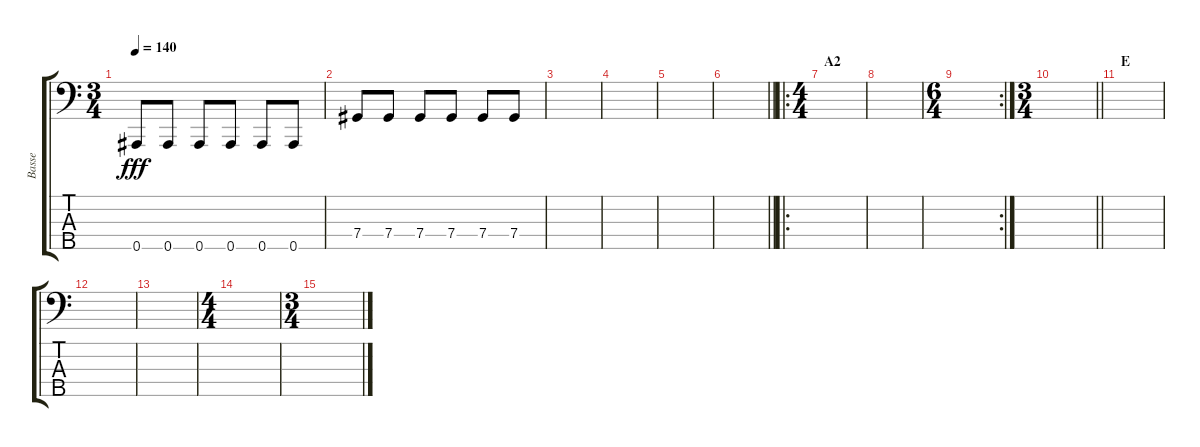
\track ("Basse" "Basse") {instrument electricbasspick}
\staff {score tabs}
\tuning (Gb2 Db2 Ab1 Db1 Bb0) {hide}
\ts (3 4)
\tempo 140
\clef f4
\ks c
0.5.8{dy fff} 0.5.8 0.5.8 0.5.8 0.5.8 0.5.8 |
7.4.8 7.4.8 7.4.8 7.4.8 7.4.8 7.4.8 |
|
|
|
\barLineRight lightlight
|
\ro
\ts (4 4)
\section ("" "A2")
|
|
\rc 2
\ts (6 4)
|
\ts (3 4)
\barLineRight lightlight
|
\section ("" "E")
|
|
|
\ts (4 4)
|
\ts (3 4)
